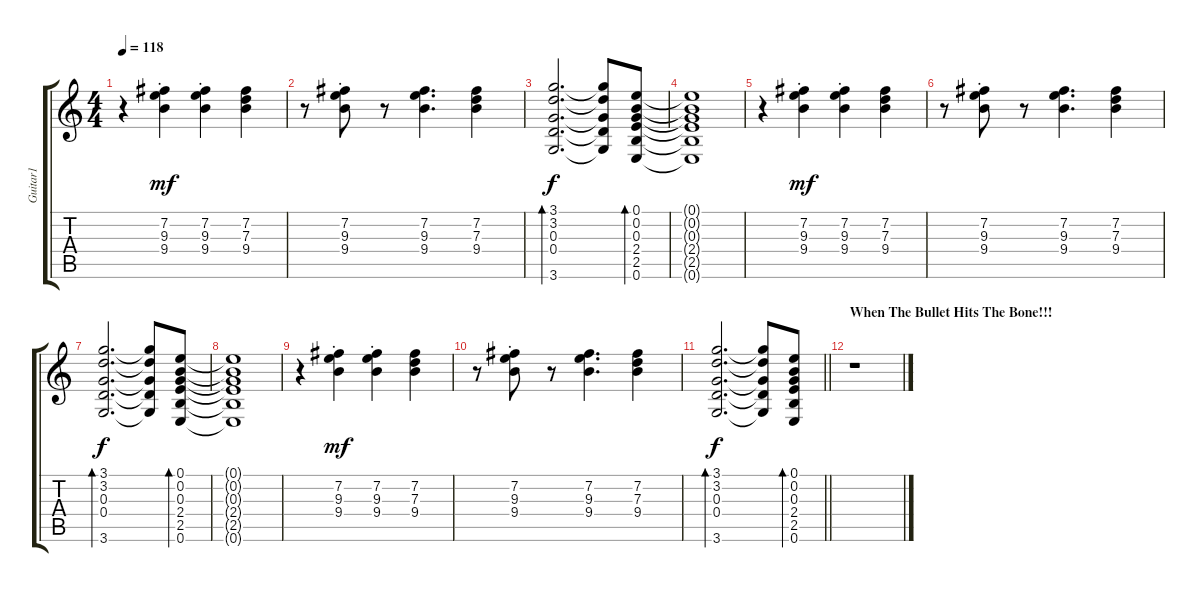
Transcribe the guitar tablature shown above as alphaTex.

\track ("Guitar1" "Guitar1") {instrument electricguitarclean}
\staff {score tabs}
\tuning (E4 B3 G3 D3 A2 E2) {hide}
\ts (4 4)
\tempo 118
\clef g2
\ks c
r.4{dy f} (7.2{st} 9.3{st} 9.4{st}).4{dy mf} (7.2{st} 9.3{st} 9.4{st}).4 (7.2 7.3 9.4).4 |
r.8 (7.2{st} 9.3{st} 9.4{st}).8 r.8 (7.2 9.3 9.4).4{d} (7.2 7.3 9.4).4 |
(3.1 3.2 0.3 0.4 3.6).2{d bd 240 dy f} (3.1{t} 3.2{t} 0.3{t} 0.4{t} 3.6{t}).8 (0.1 0.2 0.3 2.4 2.5 0.6).8{bd 240} |
(0.1{t} 0.2{t} 0.3{t} 2.4{t} 2.5{t} 0.6{t}).1 |
r.4 (7.2{st} 9.3{st} 9.4{st}).4{dy mf} (7.2{st} 9.3{st} 9.4{st}).4 (7.2 7.3 9.4).4 |
r.8 (7.2{st} 9.3{st} 9.4{st}).8 r.8 (7.2 9.3 9.4).4{d} (7.2 7.3 9.4).4 |
(3.1 3.2 0.3 0.4 3.6).2{d bd 240 dy f} (3.1{t} 3.2{t} 0.3{t} 0.4{t} 3.6{t}).8 (0.1 0.2 0.3 2.4 2.5 0.6).8{bd 240} |
(0.1{t} 0.2{t} 0.3{t} 2.4{t} 2.5{t} 0.6{t}).1 |
r.4 (7.2{st} 9.3{st} 9.4{st}).4{dy mf} (7.2{st} 9.3{st} 9.4{st}).4 (7.2 7.3 9.4).4 |
r.8 (7.2{st} 9.3{st} 9.4{st}).8 r.8 (7.2 9.3 9.4).4{d} (7.2 7.3 9.4).4 |
\barLineRight lightlight
(3.1 3.2 0.3 0.4 3.6).2{d bd 240 dy f} (3.1{t} 3.2{t} 0.3{t} 0.4{t} 3.6{t}).8 (0.1 0.2 0.3 2.4 2.5 0.6).8{bd 240} |
\section ("" "When The Bullet Hits The Bone!!!")
r.1
